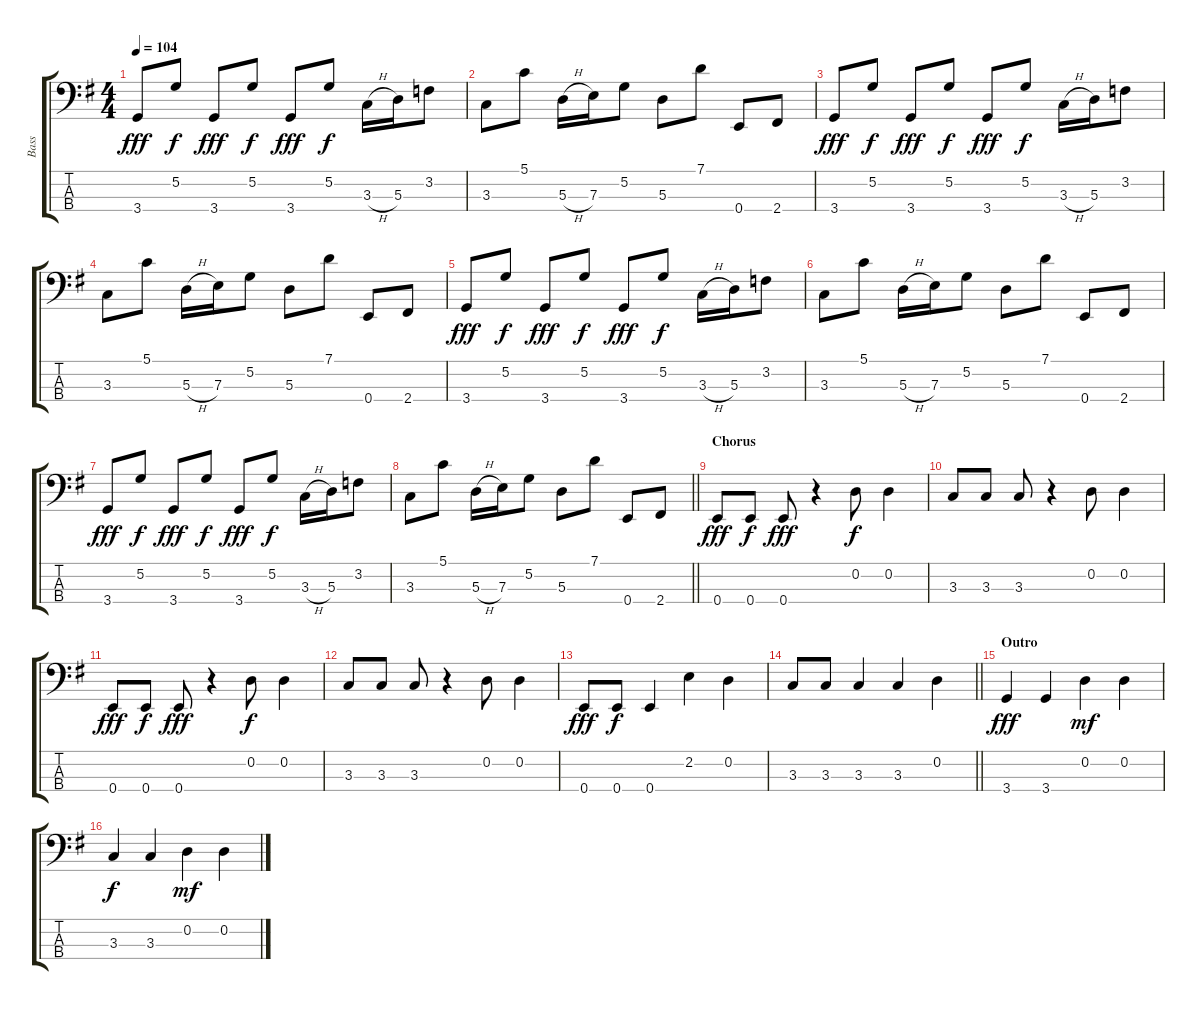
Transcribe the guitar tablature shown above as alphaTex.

\track ("Bass" "Bass") {instrument electricbassfinger}
\staff {score tabs}
\tuning (G2 D2 A1 E1) {hide}
\ts (4 4)
\tempo 104
\clef f4
\ks g
3.4.8{dy fff} 5.2.8{dy f} 3.4.8{dy fff} 5.2.8{dy f} 3.4.8{dy fff} 5.2.8{dy f} 3.3{h}.16 5.3.16 3.2.8 |
3.3.8 5.1.8 5.3{h}.16 7.3.16 5.2.8 5.3.8 7.1.8 0.4.8 2.4.8 |
3.4.8{dy fff} 5.2.8{dy f} 3.4.8{dy fff} 5.2.8{dy f} 3.4.8{dy fff} 5.2.8{dy f} 3.3{h}.16 5.3.16 3.2.8 |
3.3.8 5.1.8 5.3{h}.16 7.3.16 5.2.8 5.3.8 7.1.8 0.4.8 2.4.8 |
3.4.8{dy fff} 5.2.8{dy f} 3.4.8{dy fff} 5.2.8{dy f} 3.4.8{dy fff} 5.2.8{dy f} 3.3{h}.16 5.3.16 3.2.8 |
3.3.8 5.1.8 5.3{h}.16 7.3.16 5.2.8 5.3.8 7.1.8 0.4.8 2.4.8 |
3.4.8{dy fff} 5.2.8{dy f} 3.4.8{dy fff} 5.2.8{dy f} 3.4.8{dy fff} 5.2.8{dy f} 3.3{h}.16 5.3.16 3.2.8 |
\barLineRight lightlight
3.3.8 5.1.8 5.3{h}.16 7.3.16 5.2.8 5.3.8 7.1.8 0.4.8 2.4.8 |
\section ("" "Chorus")
0.4.8{dy fff} 0.4.8{dy f} 0.4.8{dy fff} r.4 0.2.8{dy f} 0.2.4 |
3.3.8 3.3.8 3.3.8 r.4 0.2.8 0.2.4 |
0.4.8{dy fff} 0.4.8{dy f} 0.4.8{dy fff} r.4 0.2.8{dy f} 0.2.4 |
3.3.8 3.3.8 3.3.8 r.4 0.2.8 0.2.4 |
0.4.8{dy fff} 0.4.8{dy f} 0.4.4 2.2.4 0.2.4 |
\barLineRight lightlight
3.3.8 3.3.8 3.3.4 3.3.4 0.2.4 |
\section ("" "Outro")
3.4.4{dy fff} 3.4.4 0.2.4{dy mf} 0.2.4 |
3.3.4{dy f} 3.3.4 0.2.4{dy mf} 0.2.4
